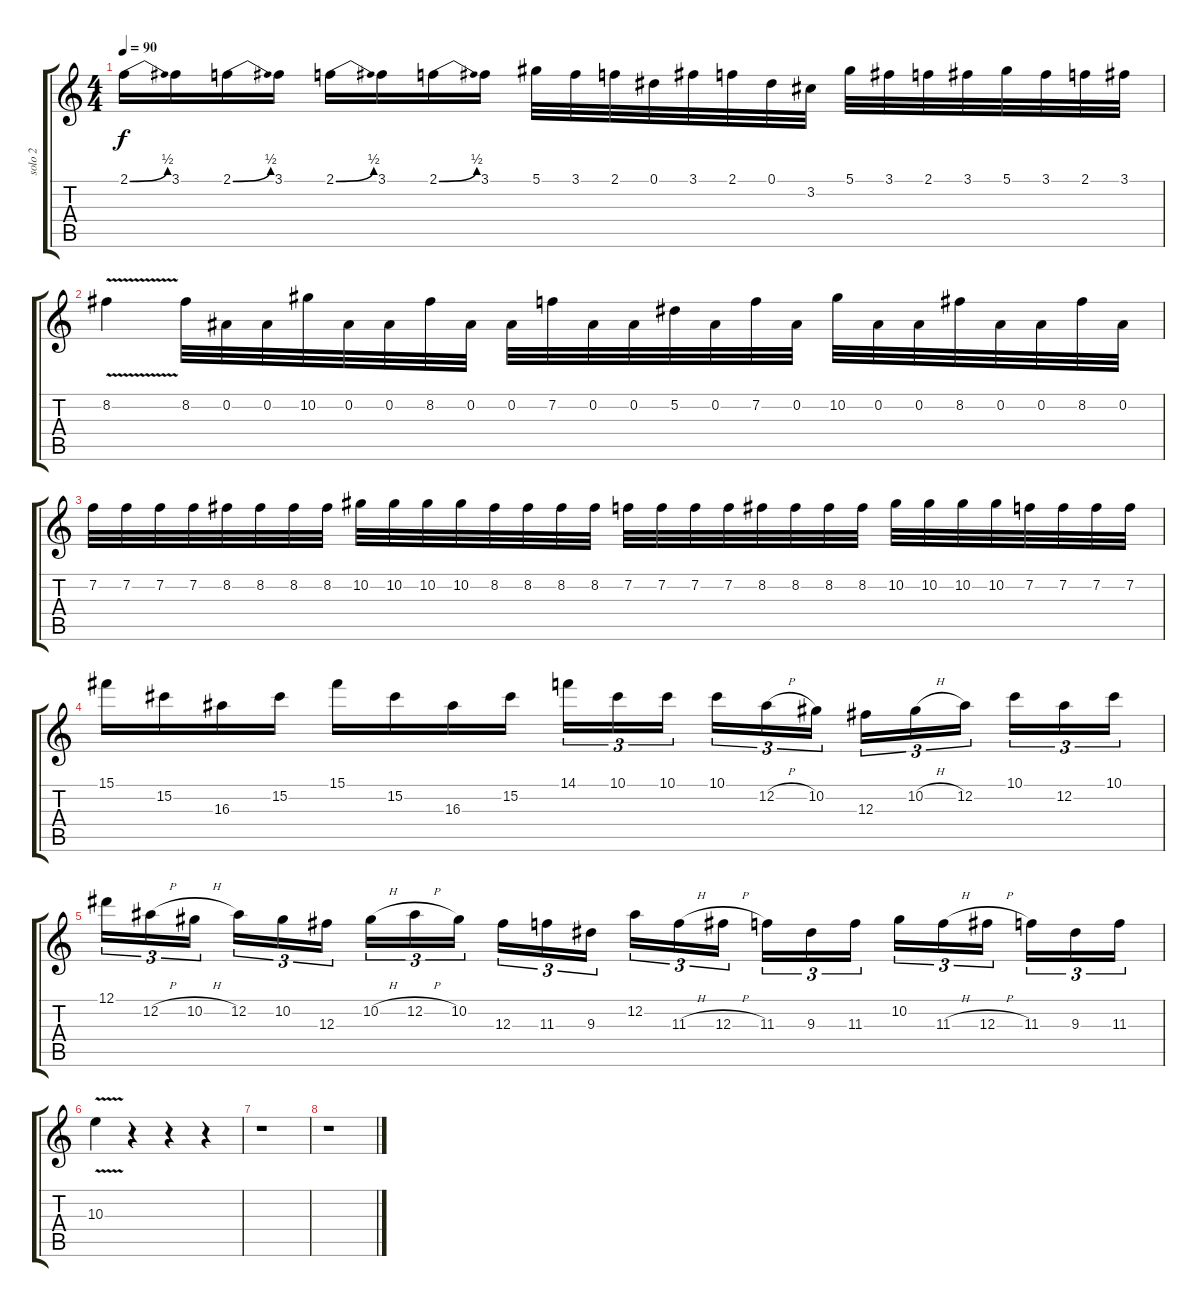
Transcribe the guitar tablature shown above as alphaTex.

\track ("solo 2" "solo 2") {instrument overdrivenguitar}
\staff {score tabs}
\tuning (Eb4 Bb3 Gb3 Db3 Ab2 Eb2) {hide}
\ts (4 4)
\tempo 90
\clef g2
\ks c
2.1{be (bend 0 0 60 2)}.16{dy f} 3.1.16 2.1{be (bend 0 0 60 2)}.16 3.1.16 2.1{be (bend 0 0 60 2)}.16 3.1.16 2.1{be (bend 0 0 60 2)}.16 3.1.16 5.1.32 3.1.32 2.1.32 0.1.32 3.1.32 2.1.32 0.1.32 3.2.32 5.1.32 3.1.32 2.1.32 3.1.32 5.1.32 3.1.32 2.1.32 3.1.32 |
8.2{v}.4 8.2.32 0.2.32 0.2.32 10.2.32 0.2.32 0.2.32 8.2.32 0.2.32 0.2.32 7.2.32 0.2.32 0.2.32 5.2.32 0.2.32 7.2.32 0.2.32 10.2.32 0.2.32 0.2.32 8.2.32 0.2.32 0.2.32 8.2.32 0.2.32 |
7.2.32 7.2.32 7.2.32 7.2.32 8.2.32 8.2.32 8.2.32 8.2.32 10.2.32 10.2.32 10.2.32 10.2.32 8.2.32 8.2.32 8.2.32 8.2.32 7.2.32 7.2.32 7.2.32 7.2.32 8.2.32 8.2.32 8.2.32 8.2.32 10.2.32 10.2.32 10.2.32 10.2.32 7.2.32 7.2.32 7.2.32 7.2.32 |
15.1.16 15.2.16 16.3.16 15.2.16 15.1.16 15.2.16 16.3.16 15.2.16 14.1.16{tu (3 2)} 10.1.16{tu (3 2)} 10.1.16{tu (3 2)} 10.1.16{tu (3 2)} 12.2{h}.16{tu (3 2)} 10.2.16{tu (3 2)} 12.3.16{tu (3 2)} 10.2{h}.16{tu (3 2)} 12.2.16{tu (3 2)} 10.1.16{tu (3 2)} 12.2.16{tu (3 2)} 10.1.16{tu (3 2)} |
12.1.16{tu (3 2)} 12.2{h}.16{tu (3 2)} 10.2{h}.16{tu (3 2)} 12.2.16{tu (3 2)} 10.2.16{tu (3 2)} 12.3.16{tu (3 2)} 10.2{h}.16{tu (3 2)} 12.2{h}.16{tu (3 2)} 10.2.16{tu (3 2)} 12.3.16{tu (3 2)} 11.3.16{tu (3 2)} 9.3.16{tu (3 2)} 12.2.16{tu (3 2)} 11.3{h}.16{tu (3 2)} 12.3{h}.16{tu (3 2)} 11.3.16{tu (3 2)} 9.3.16{tu (3 2)} 11.3.16{tu (3 2)} 10.2.16{tu (3 2)} 11.3{h}.16{tu (3 2)} 12.3{h}.16{tu (3 2)} 11.3.16{tu (3 2)} 9.3.16{tu (3 2)} 11.3.16{tu (3 2)} |
10.3{v}.4 r.4 r.4 r.4 |
r.1 |
r.1
